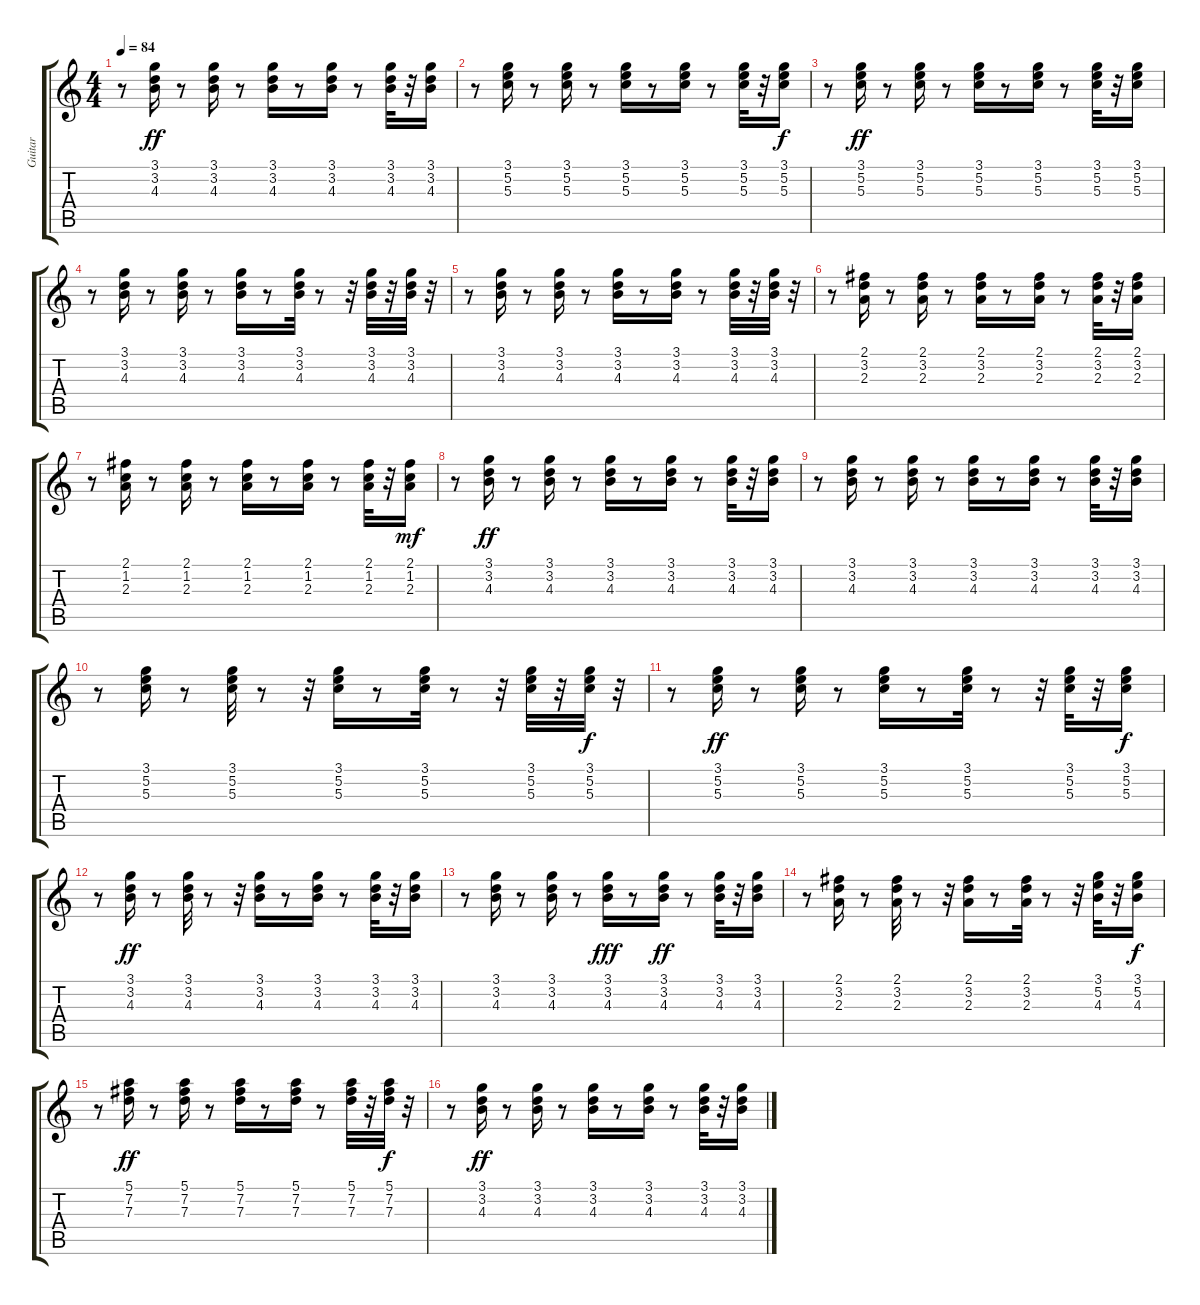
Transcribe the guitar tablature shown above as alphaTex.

\track ("Guitar" "Guitar") {instrument electricguitarclean}
\staff {score tabs}
\tuning (E4 B3 G3 D3 A2 E2) {hide}
\ts (4 4)
\tempo 84
\clef g2
\ks c
r.8{dy f} (3.1 3.2 4.3).16{dy ff} r.8 (3.1 3.2 4.3).16 r.8 (3.1 3.2 4.3).16 r.8 (3.1 3.2 4.3).16 r.8 (3.1 3.2 4.3).32 r.32 (3.1 3.2 4.3).16 |
r.8 (3.1 5.2 5.3).16 r.8 (3.1 5.2 5.3).16 r.8 (3.1 5.2 5.3).16 r.8 (3.1 5.2 5.3).16 r.8 (3.1 5.2 5.3).32 r.32 (3.1 5.2 5.3).16{dy f} |
r.8 (3.1 5.2 5.3).16{dy ff} r.8 (3.1 5.2 5.3).16 r.8 (3.1 5.2 5.3).16 r.8 (3.1 5.2 5.3).16 r.8 (3.1 5.2 5.3).32 r.32 (3.1 5.2 5.3).16 |
r.8 (3.1 3.2 4.3).16 r.8 (3.1 3.2 4.3).16 r.8 (3.1 3.2 4.3).16 r.8 (3.1 3.2 4.3).32 r.8 r.32 (3.1 3.2 4.3).32 r.32 (3.1 3.2 4.3).32 r.32 |
r.8 (3.1 3.2 4.3).16 r.8 (3.1 3.2 4.3).16 r.8 (3.1 3.2 4.3).16 r.8 (3.1 3.2 4.3).16 r.8 (3.1 3.2 4.3).32 r.32 (3.1 3.2 4.3).32 r.32 |
r.8 (2.1 3.2 2.3).16 r.8 (2.1 3.2 2.3).16 r.8 (2.1 3.2 2.3).16 r.8 (2.1 3.2 2.3).16 r.8 (2.1 3.2 2.3).32 r.32 (2.1 3.2 2.3).16 |
r.8 (2.1 1.2 2.3).16 r.8 (2.1 1.2 2.3).16 r.8 (2.1 1.2 2.3).16 r.8 (2.1 1.2 2.3).16 r.8 (2.1 1.2 2.3).32 r.32 (2.1 1.2 2.3).16{dy mf} |
r.8 (3.1 3.2 4.3).16{dy ff} r.8 (3.1 3.2 4.3).16 r.8 (3.1 3.2 4.3).16 r.8 (3.1 3.2 4.3).16 r.8 (3.1 3.2 4.3).32 r.32 (3.1 3.2 4.3).16 |
r.8 (3.1 3.2 4.3).16 r.8 (3.1 3.2 4.3).16 r.8 (3.1 3.2 4.3).16 r.8 (3.1 3.2 4.3).16 r.8 (3.1 3.2 4.3).32 r.32 (3.1 3.2 4.3).16 |
r.8 (3.1 5.2 5.3).16 r.8 (3.1 5.2 5.3).32 r.8 r.32 (3.1 5.2 5.3).16 r.8 (3.1 5.2 5.3).32 r.8 r.32 (3.1 5.2 5.3).32 r.32 (3.1 5.2 5.3).32{dy f} r.32 |
r.8 (3.1 5.2 5.3).16{dy ff} r.8 (3.1 5.2 5.3).16 r.8 (3.1 5.2 5.3).16 r.8 (3.1 5.2 5.3).32 r.8 r.32 (3.1 5.2 5.3).32 r.32 (3.1 5.2 5.3).16{dy f} |
r.8 (3.1 3.2 4.3).16{dy ff} r.8 (3.1 3.2 4.3).32 r.8 r.32 (3.1 3.2 4.3).16 r.8 (3.1 3.2 4.3).16 r.8 (3.1 3.2 4.3).32 r.32 (3.1 3.2 4.3).16 |
r.8 (3.1 3.2 4.3).16 r.8 (3.1 3.2 4.3).16 r.8 (3.1 3.2 4.3).16{dy fff} r.8 (3.1 3.2 4.3).16{dy ff} r.8 (3.1 3.2 4.3).32 r.32 (3.1 3.2 4.3).16 |
r.8 (2.1 3.2 2.3).16 r.8 (2.1 3.2 2.3).32 r.8 r.32 (2.1 3.2 2.3).16 r.8 (2.1 3.2 2.3).32 r.8 r.32 (3.1 5.2 4.3).32 r.32 (3.1 5.2 4.3).16{dy f} |
r.8 (5.1 7.2 7.3).16{dy ff} r.8 (5.1 7.2 7.3).16 r.8 (5.1 7.2 7.3).16 r.8 (5.1 7.2 7.3).16 r.8 (5.1 7.2 7.3).32 r.32 (5.1 7.2 7.3).32{dy f} r.32 |
r.8 (3.1 3.2 4.3).16{dy ff} r.8 (3.1 3.2 4.3).16 r.8 (3.1 3.2 4.3).16 r.8 (3.1 3.2 4.3).16 r.8 (3.1 3.2 4.3).32 r.32 (3.1 3.2 4.3).16
